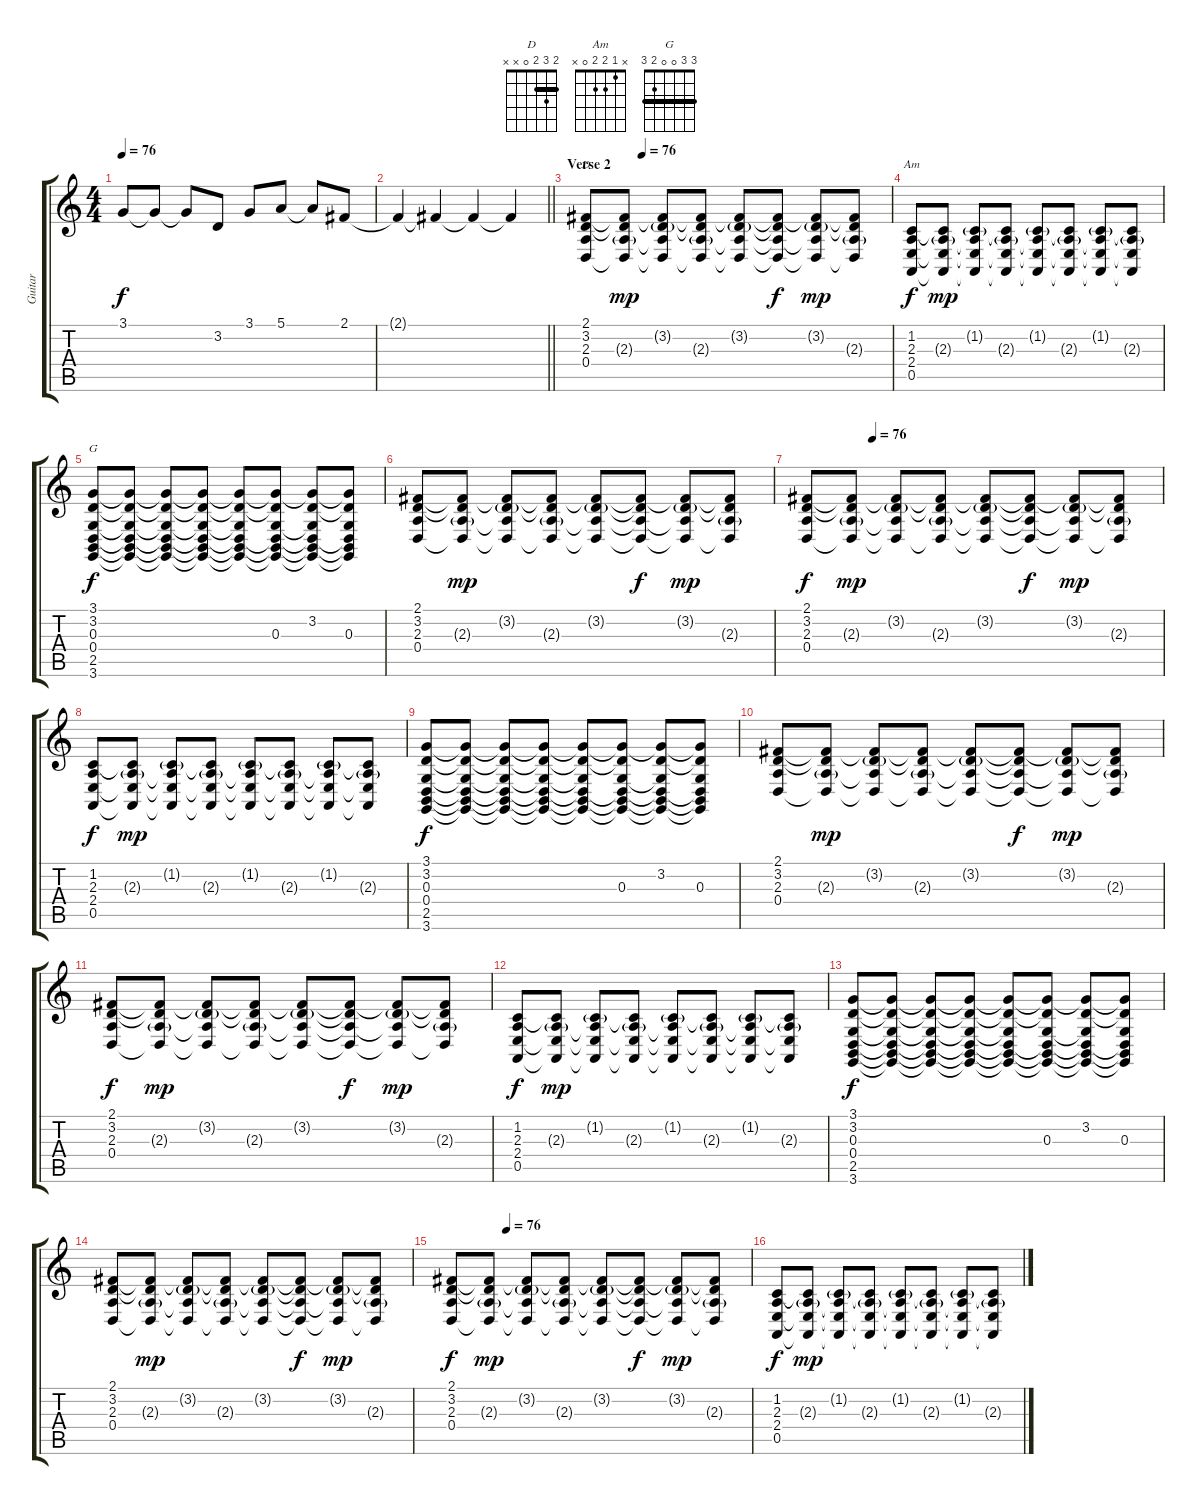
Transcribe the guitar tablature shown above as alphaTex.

\track ("Guitar" "Guitar") {instrument stringensemble2}
\staff {score tabs}
\tuning (E4 B3 G3 D3 A2 E2) {hide}
\chord ("D" 2 3 2 0 x x) {barre 2}
\chord ("Am" x 1 2 2 0 x)
\chord ("G" 3 3 0 0 2 3) {barre 3}
\ts (4 4)
\tempo 76
\clef g2
\ks c
3.1.8{dy f} 3.1{t}.8 3.1{t}.8 3.2.8 3.1.8 5.1.8 5.1{t}.8 2.1.8 |
\barLineRight lightlight
2.1{t}.4 2.1{t}.4 2.1{t}.4 2.1{t}.4 |
\section ("" "Verse 2")
\tempo (76 0.1875)
(2.1 3.2 2.3 0.4).8{ch "D" instrument stringensemble2} (2.1{t} 3.2{t} 2.3{g} 0.4{t}).8{dy mp} (2.1{t} 3.2{g} 2.3{t} 0.4{t}).8 (2.1{t} 3.2{t} 2.3{g} 0.4{t}).8 (2.1{t} 3.2{g} 2.3{t} 0.4{t}).8 (2.1{t} 3.2{t} 2.3{t} 0.4{t}).8{dy f} (2.1{t} 3.2{g} 2.3{t} 0.4{t}).8{dy mp} (2.1{t} 3.2{t} 2.3{g} 0.4{t}).8 |
(1.2 2.3 2.4 0.5).8{ch "Am" dy f} (1.2{t} 2.3{g} 2.4{t} 0.5{t}).8{dy mp} (1.2{g} 2.3{t} 2.4{t} 0.5{t}).8 (1.2{t} 2.3{g} 2.4{t} 0.5{t}).8 (1.2{g} 2.3{t} 2.4{t} 0.5{t}).8 (1.2{t} 2.3{g} 2.4{t} 0.5{t}).8 (1.2{g} 2.3{t} 2.4{t} 0.5{t}).8 (1.2{t} 2.3{g} 2.4{t} 0.5{t}).8 |
(3.1 3.2 0.3 0.4 2.5 3.6).8{ch "G" dy f} (3.1{t} 3.2{t} 0.3{t} 0.4{t} 2.5{t} 3.6{t}).8 (3.1{t} 3.2{t} 0.3{t} 0.4{t} 2.5{t} 3.6{t}).8 (3.1{t} 3.2{t} 0.3{t} 0.4{t} 2.5{t} 3.6{t}).8 (3.1{t} 3.2{t} 0.3{t} 0.4{t} 2.5{t} 3.6{t}).8 (3.1{t} 3.2{t} 0.3 0.4{t} 2.5{t} 3.6{t}).8 (3.1{t} 3.2 0.3{t} 0.4{t} 2.5{t} 3.6{t}).8 (3.1{t} 3.2{t} 0.3 0.4{t} 2.5{t} 3.6{t}).8 |
(2.1 3.2 2.3 0.4).8 (2.1{t} 3.2{t} 2.3{g} 0.4{t}).8{dy mp} (2.1{t} 3.2{g} 2.3{t} 0.4{t}).8 (2.1{t} 3.2{t} 2.3{g} 0.4{t}).8 (2.1{t} 3.2{g} 2.3{t} 0.4{t}).8 (2.1{t} 3.2{t} 2.3{t} 0.4{t}).8{dy f} (2.1{t} 3.2{g} 2.3{t} 0.4{t}).8{dy mp} (2.1{t} 3.2{t} 2.3{g} 0.4{t}).8 |
\tempo (76 0.1875)
(2.1 3.2 2.3 0.4).8{dy f} (2.1{t} 3.2{t} 2.3{g} 0.4{t}).8{dy mp} (2.1{t} 3.2{g} 2.3{t} 0.4{t}).8 (2.1{t} 3.2{t} 2.3{g} 0.4{t}).8 (2.1{t} 3.2{g} 2.3{t} 0.4{t}).8 (2.1{t} 3.2{t} 2.3{t} 0.4{t}).8{dy f} (2.1{t} 3.2{g} 2.3{t} 0.4{t}).8{dy mp} (2.1{t} 3.2{t} 2.3{g} 0.4{t}).8 |
(1.2 2.3 2.4 0.5).8{dy f} (1.2{t} 2.3{g} 2.4{t} 0.5{t}).8{dy mp} (1.2{g} 2.3{t} 2.4{t} 0.5{t}).8 (1.2{t} 2.3{g} 2.4{t} 0.5{t}).8 (1.2{g} 2.3{t} 2.4{t} 0.5{t}).8 (1.2{t} 2.3{g} 2.4{t} 0.5{t}).8 (1.2{g} 2.3{t} 2.4{t} 0.5{t}).8 (1.2{t} 2.3{g} 2.4{t} 0.5{t}).8 |
(3.1 3.2 0.3 0.4 2.5 3.6).8{dy f} (3.1{t} 3.2{t} 0.3{t} 0.4{t} 2.5{t} 3.6{t}).8 (3.1{t} 3.2{t} 0.3{t} 0.4{t} 2.5{t} 3.6{t}).8 (3.1{t} 3.2{t} 0.3{t} 0.4{t} 2.5{t} 3.6{t}).8 (3.1{t} 3.2{t} 0.3{t} 0.4{t} 2.5{t} 3.6{t}).8 (3.1{t} 3.2{t} 0.3 0.4{t} 2.5{t} 3.6{t}).8 (3.1{t} 3.2 0.3{t} 0.4{t} 2.5{t} 3.6{t}).8 (3.1{t} 3.2{t} 0.3 0.4{t} 2.5{t} 3.6{t}).8 |
(2.1 3.2 2.3 0.4).8 (2.1{t} 3.2{t} 2.3{g} 0.4{t}).8{dy mp} (2.1{t} 3.2{g} 2.3{t} 0.4{t}).8 (2.1{t} 3.2{t} 2.3{g} 0.4{t}).8 (2.1{t} 3.2{g} 2.3{t} 0.4{t}).8 (2.1{t} 3.2{t} 2.3{t} 0.4{t}).8{dy f} (2.1{t} 3.2{g} 2.3{t} 0.4{t}).8{dy mp} (2.1{t} 3.2{t} 2.3{g} 0.4{t}).8 |
(2.1 3.2 2.3 0.4).8{dy f} (2.1{t} 3.2{t} 2.3{g} 0.4{t}).8{dy mp} (2.1{t} 3.2{g} 2.3{t} 0.4{t}).8 (2.1{t} 3.2{t} 2.3{g} 0.4{t}).8 (2.1{t} 3.2{g} 2.3{t} 0.4{t}).8 (2.1{t} 3.2{t} 2.3{t} 0.4{t}).8{dy f} (2.1{t} 3.2{g} 2.3{t} 0.4{t}).8{dy mp} (2.1{t} 3.2{t} 2.3{g} 0.4{t}).8 |
(1.2 2.3 2.4 0.5).8{dy f} (1.2{t} 2.3{g} 2.4{t} 0.5{t}).8{dy mp} (1.2{g} 2.3{t} 2.4{t} 0.5{t}).8 (1.2{t} 2.3{g} 2.4{t} 0.5{t}).8 (1.2{g} 2.3{t} 2.4{t} 0.5{t}).8 (1.2{t} 2.3{g} 2.4{t} 0.5{t}).8 (1.2{g} 2.3{t} 2.4{t} 0.5{t}).8 (1.2{t} 2.3{g} 2.4{t} 0.5{t}).8 |
(3.1 3.2 0.3 0.4 2.5 3.6).8{dy f} (3.1{t} 3.2{t} 0.3{t} 0.4{t} 2.5{t} 3.6{t}).8 (3.1{t} 3.2{t} 0.3{t} 0.4{t} 2.5{t} 3.6{t}).8 (3.1{t} 3.2{t} 0.3{t} 0.4{t} 2.5{t} 3.6{t}).8 (3.1{t} 3.2{t} 0.3{t} 0.4{t} 2.5{t} 3.6{t}).8 (3.1{t} 3.2{t} 0.3 0.4{t} 2.5{t} 3.6{t}).8 (3.1{t} 3.2 0.3{t} 0.4{t} 2.5{t} 3.6{t}).8 (3.1{t} 3.2{t} 0.3 0.4{t} 2.5{t} 3.6{t}).8 |
(2.1 3.2 2.3 0.4).8 (2.1{t} 3.2{t} 2.3{g} 0.4{t}).8{dy mp} (2.1{t} 3.2{g} 2.3{t} 0.4{t}).8 (2.1{t} 3.2{t} 2.3{g} 0.4{t}).8 (2.1{t} 3.2{g} 2.3{t} 0.4{t}).8 (2.1{t} 3.2{t} 2.3{t} 0.4{t}).8{dy f} (2.1{t} 3.2{g} 2.3{t} 0.4{t}).8{dy mp} (2.1{t} 3.2{t} 2.3{g} 0.4{t}).8 |
\tempo (76 0.1875)
(2.1 3.2 2.3 0.4).8{dy f} (2.1{t} 3.2{t} 2.3{g} 0.4{t}).8{dy mp} (2.1{t} 3.2{g} 2.3{t} 0.4{t}).8 (2.1{t} 3.2{t} 2.3{g} 0.4{t}).8 (2.1{t} 3.2{g} 2.3{t} 0.4{t}).8 (2.1{t} 3.2{t} 2.3{t} 0.4{t}).8{dy f} (2.1{t} 3.2{g} 2.3{t} 0.4{t}).8{dy mp} (2.1{t} 3.2{t} 2.3{g} 0.4{t}).8 |
(1.2 2.3 2.4 0.5).8{dy f} (1.2{t} 2.3{g} 2.4{t} 0.5{t}).8{dy mp} (1.2{g} 2.3{t} 2.4{t} 0.5{t}).8 (1.2{t} 2.3{g} 2.4{t} 0.5{t}).8 (1.2{g} 2.3{t} 2.4{t} 0.5{t}).8 (1.2{t} 2.3{g} 2.4{t} 0.5{t}).8 (1.2{g} 2.3{t} 2.4{t} 0.5{t}).8 (1.2{t} 2.3{g} 2.4{t} 0.5{t}).8
